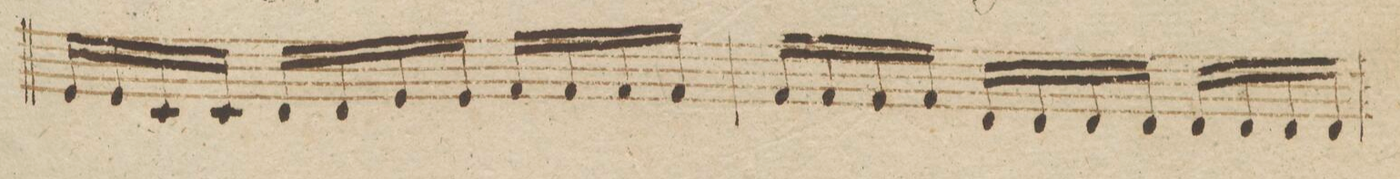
**kern	**dynam
*I"Violino 2do	*
*clefG2	*
*k[b-]	*
*M3/4	*
16e/LL	.
16e/	.
16c/	.
16c/JJ	.
16d/LL	.
16d/	.
16e/	.
16e/JJ	.
16f/LL	.
16f/	.
16f/	.
16f/JJ	.
=91	=91
16f/LL	.
16f/	.
16f/	.
16f/JJ	.
16d/LL	.
16d/	.
16d/	.
16d/JJ	.
16d/LL	.
16d/	.
16d/	.
16d/JJ	.
=92	=92
*-	*-
